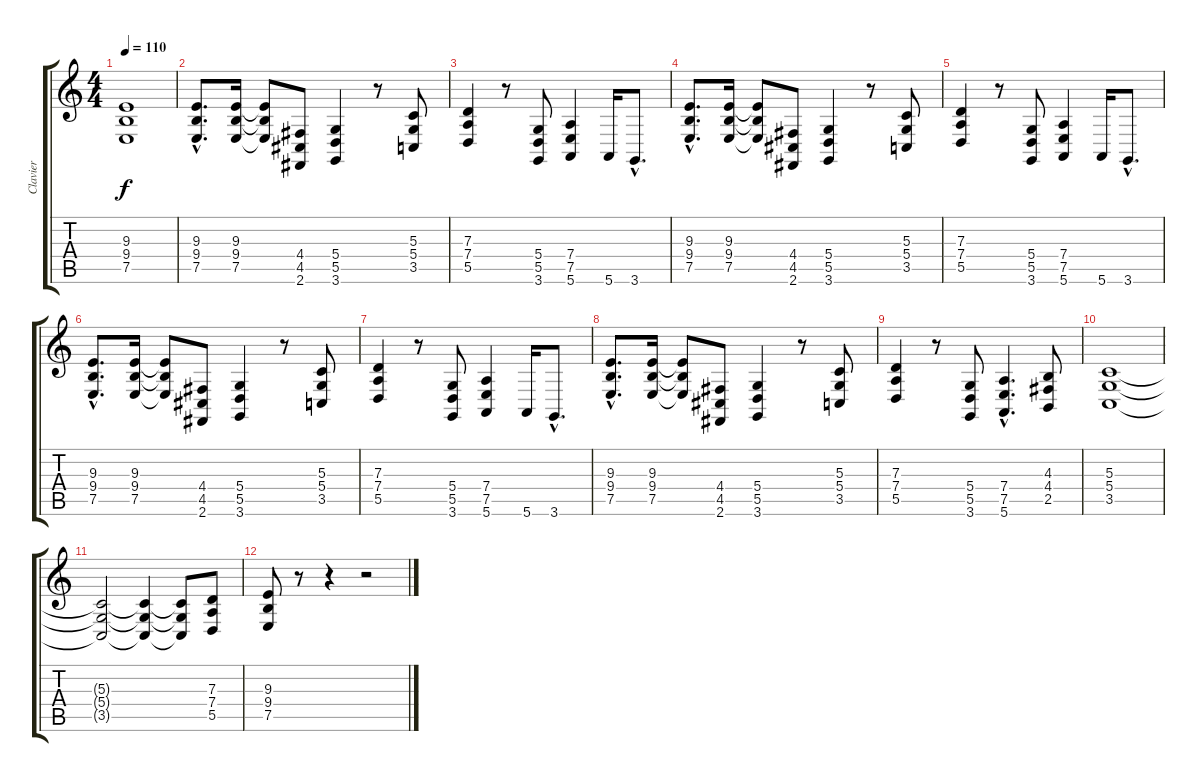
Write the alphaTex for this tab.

\track ("Clavier" "Clavier") {instrument reedorgan}
\staff {score tabs}
\tuning (E4 B3 G3 D3 A2 E2) {hide}
\ts (4 4)
\tempo 110
\clef g2
\ks c
(9.3 9.4 7.5).1{dy f} |
(9.3{hac} 9.4{hac} 7.5{hac}).8{d} (9.3 9.4 7.5).16 (9.3{t} 9.4{t} 7.5{t}).8 (4.4 4.5 2.6).8 (5.4 5.5 3.6).4 r.8 (5.3 5.4 3.5).8 |
(7.3 7.4 5.5).4 r.8 (5.4 5.5 3.6).8 (7.4 7.5 5.6).4 5.6.16 3.6{hac}.8{d} |
(9.3{hac} 9.4{hac} 7.5{hac}).8{d} (9.3 9.4 7.5).16 (9.3{t} 9.4{t} 7.5{t}).8 (4.4 4.5 2.6).8 (5.4 5.5 3.6).4 r.8 (5.3 5.4 3.5).8 |
(7.3 7.4 5.5).4 r.8 (5.4 5.5 3.6).8 (7.4 7.5 5.6).4 5.6.16 3.6{hac}.8{d} |
(9.3{hac} 9.4{hac} 7.5{hac}).8{d} (9.3 9.4 7.5).16 (9.3{t} 9.4{t} 7.5{t}).8 (4.4 4.5 2.6).8 (5.4 5.5 3.6).4 r.8 (5.3 5.4 3.5).8 |
(7.3 7.4 5.5).4 r.8 (5.4 5.5 3.6).8 (7.4 7.5 5.6).4 5.6.16 3.6{hac}.8{d} |
(9.3{hac} 9.4{hac} 7.5{hac}).8{d} (9.3 9.4 7.5).16 (9.3{t} 9.4{t} 7.5{t}).8 (4.4 4.5 2.6).8 (5.4 5.5 3.6).4 r.8 (5.3 5.4 3.5).8 |
(7.3 7.4 5.5).4 r.8 (5.4 5.5 3.6).8 (7.4{hac} 7.5{hac} 5.6{hac}).4{d} (4.3 4.4 2.5).8 |
(5.3 5.4 3.5).1 |
(5.3{t} 5.4{t} 3.5{t}).2 (5.3{t} 5.4{t} 3.5{t}).4 (5.3{t} 5.4{t} 3.5{t}).8 (7.3 7.4 5.5).8 |
(9.3 9.4 7.5).8 r.8 r.4 r.2
